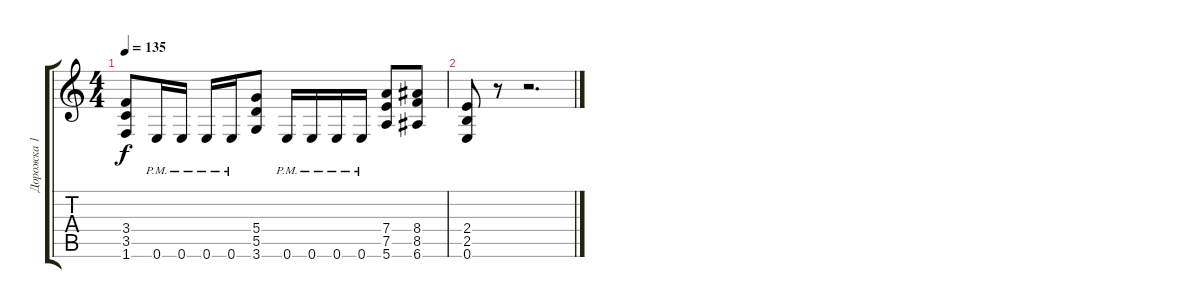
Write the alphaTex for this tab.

\track ("Дорожка 1" "Дорожка 1") {instrument distortionguitar}
\staff {score tabs}
\tuning (E4 B3 G3 D3 A2 E2) {hide}
\ts (4 4)
\tempo 135
\clef g2
\ks c
(3.4 3.5 1.6).8{dy f} 0.6{pm}.16 0.6{pm}.16 0.6{pm}.16 0.6{pm}.16 (5.4 5.5 3.6).8 0.6{pm}.16 0.6{pm}.16 0.6{pm}.16 0.6{pm}.16 (7.4 7.5 5.6).8 (8.4 8.5 6.6).8 |
(2.4 2.5 0.6).8 r.8 r.2{d}
